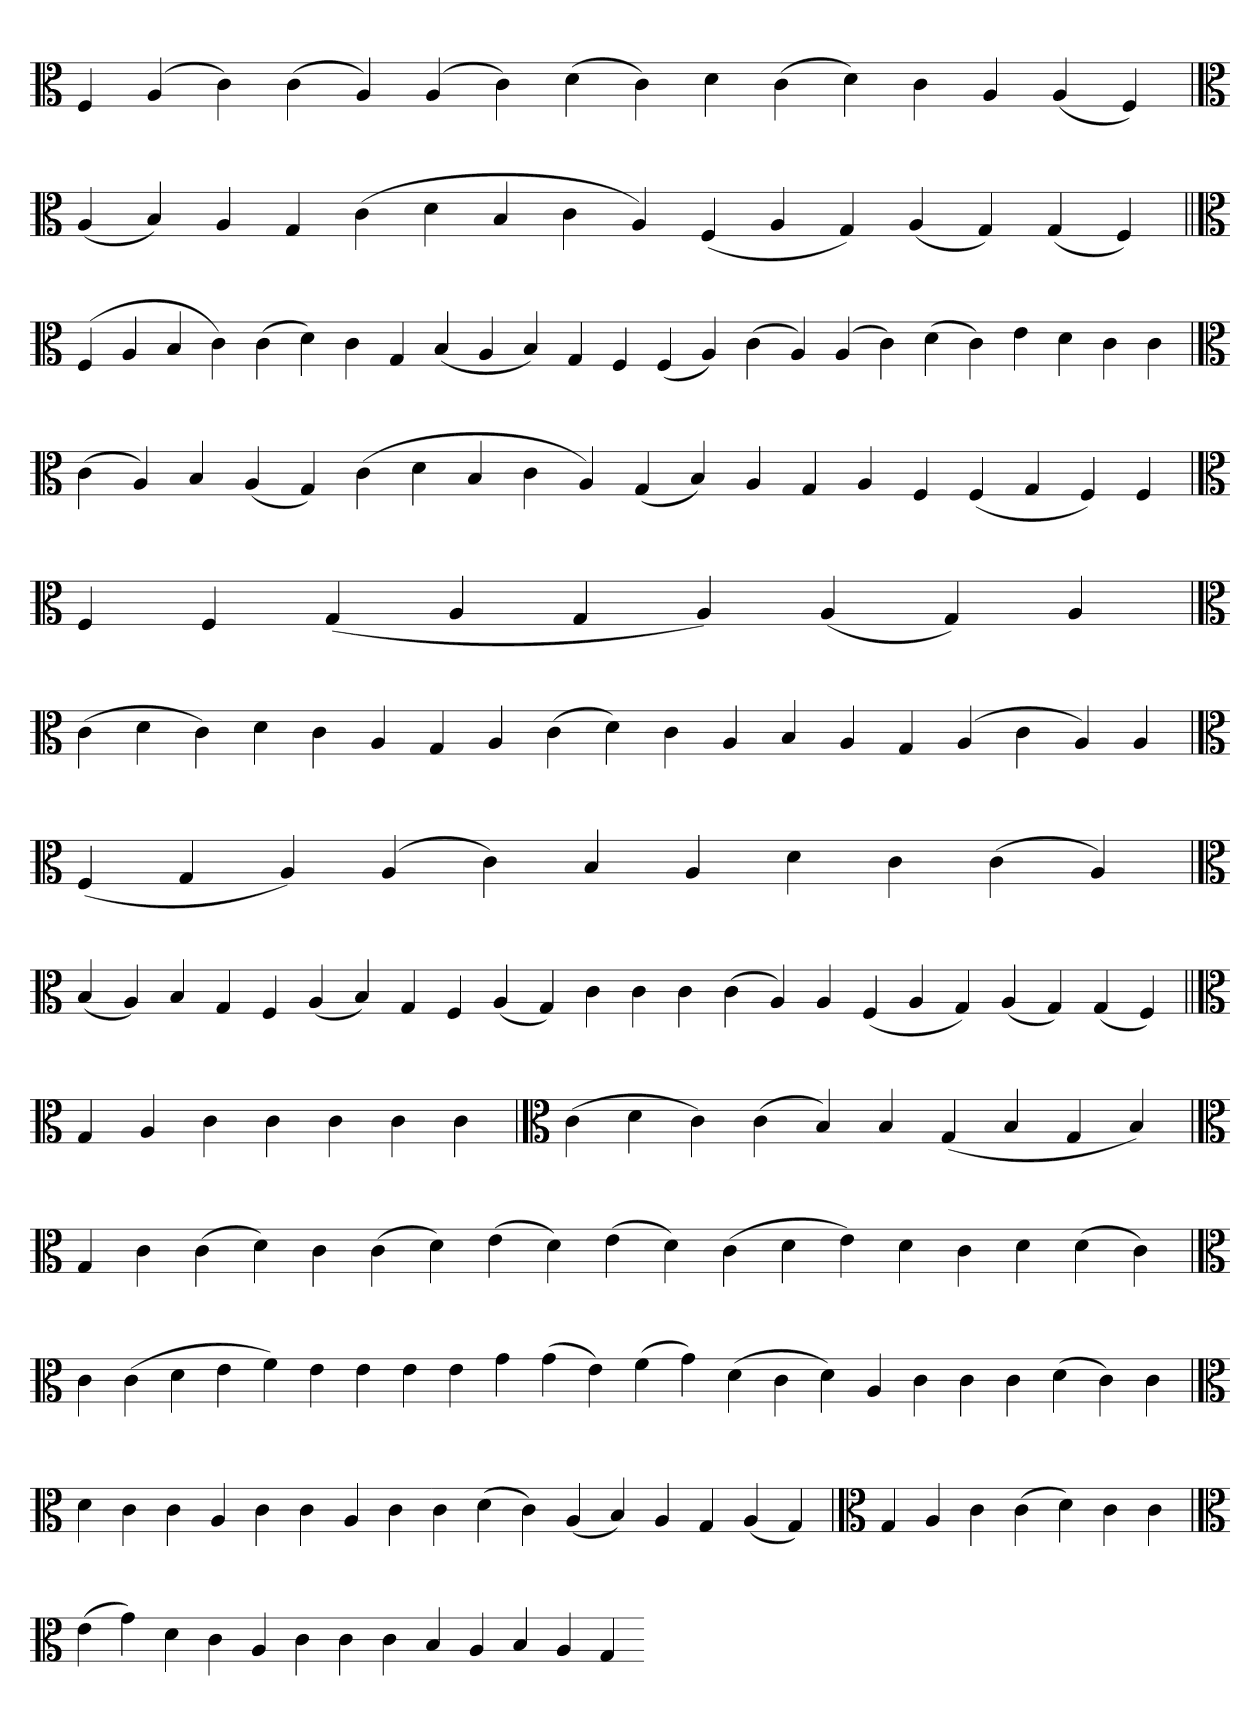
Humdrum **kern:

**kern
*part1
*staff1
*clefC3
=
4F
(4A
4c)
(4c
4A)
(4A
4c)
(4d
4c)
4d
(4c
4d)
4c
4A
(4A
4F)
='
*clefC3
(4A
4B)
4A
4G
(4c
4d
4B
4c
4A)
(4F
4A
4G)
(4A
4G)
(4G
4F)
=||
*clefC3
(4F
4A
4B
4c)
(4c
4d)
4c
4G
(4B
4A
4B)
4G
4F
(4F
4A)
(4c
4A)
(4A
4c)
(4d
4c)
4e
4d
4c
4c
='
*clefC3
(4c
4A)
4B
(4A
4G)
(4c
4d
4B
4c
4A)
(4G
4B)
4A
4G
4A
4F
(4F
4G
4F)
4F
=
*clefC3
4F
4F
(4G
4A
4G
4A)
(4A
4G)
4A
=`
*clefC3
(4c
4d
4c)
4d
4c
4A
4G
4A
(4c
4d)
4c
4A
4B
4A
4G
(4A
4c
4A)
4A
='
*clefC3
(4F
4G
4A)
(4A
4c)
4B
4A
4d
4c
(4c
4A)
=`
*clefC3
(4B
4A)
4B
4G
4F
(4A
4B)
4G
4F
(4A
4G)
4c
4c
4c
(4c
4A)
4A
(4F
4A
4G)
(4A
4G)
(4G
4F)
=||
*clefC3
4G
4A
4c
4c
4c
4c
4c
=`
*clefC3
(4c
4d
4c)
(4c
4B)
4B
(4G
4B
4G
4B)
='
*clefC3
4G
4c
(4c
4d)
4c
(4c
4d)
(4e
4d)
(4e
4d)
(4c
4d
4e)
4d
4c
4d
(4d
4c)
=
*clefC3
4c
(4c
4d
4e
4f)
4e
4e
4e
4e
4g
(4g
4e)
(4f
4g)
(4d
4c
4d)
4A
4c
4c
4c
(4d
4c)
4c
='
*clefC3
4d
4c
4c
4A
4c
4c
4A
4c
4c
(4d
4c)
(4A
4B)
4A
4G
(4A
4G)
=
*clefC3
4G
4A
4c
(4c
4d)
4c
4c
=`
*clefC3
(4e
4g)
4d
4c
4A
4c
4c
4c
4B
4A
4B
4A
4G
=-
*-
